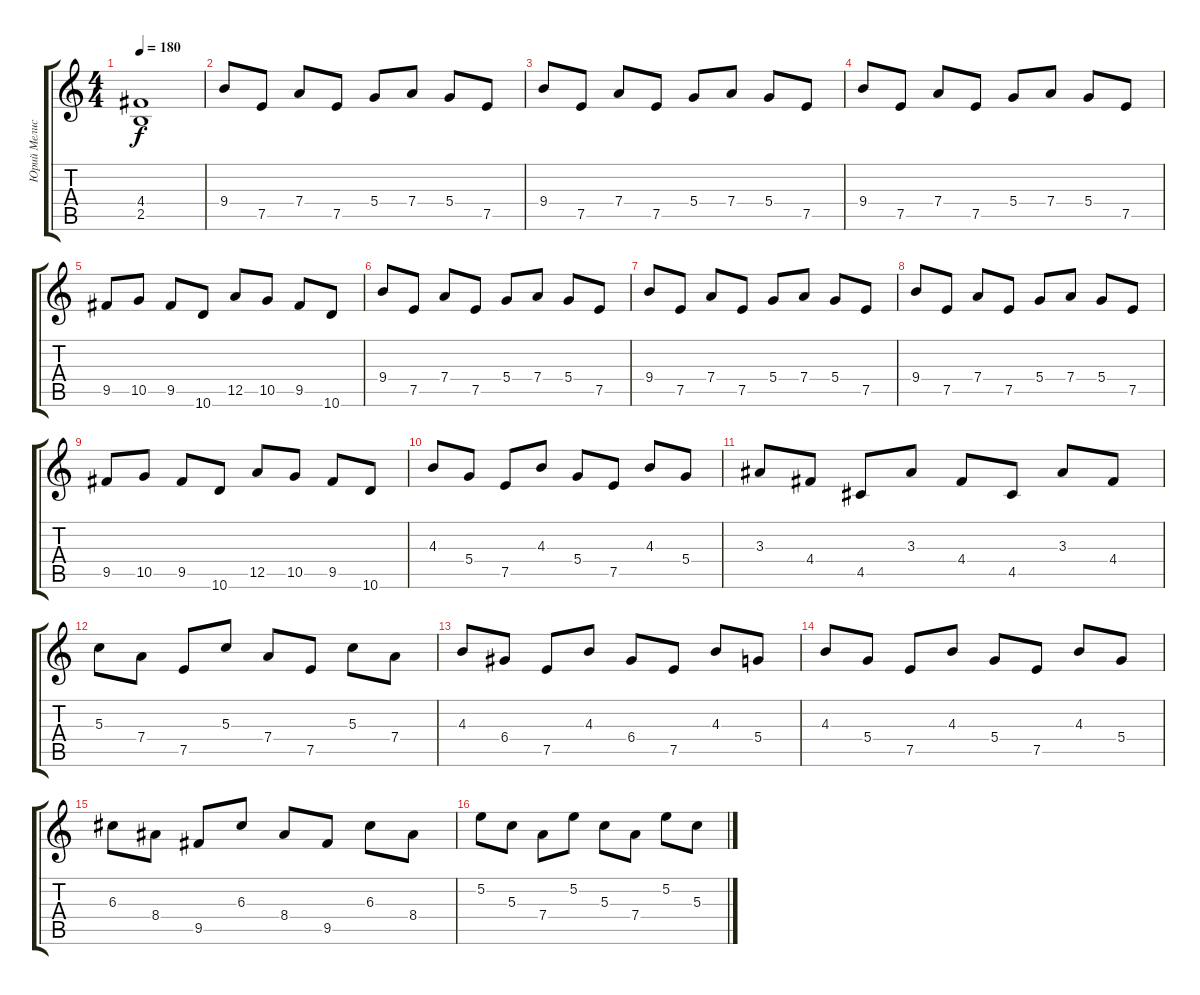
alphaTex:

\track ("Юрий Мелисов" "Юрий Мелис") {instrument overdrivenguitar}
\staff {score tabs}
\tuning (E4 B3 G3 D3 A2 E2) {hide}
\ts (4 4)
\tempo 180
\clef g2
\ks c
(4.4{t} 2.5{t}).1{dy f} |
9.4.8 7.5.8 7.4.8 7.5.8 5.4.8 7.4.8 5.4.8 7.5.8 |
9.4.8 7.5.8 7.4.8 7.5.8 5.4.8 7.4.8 5.4.8 7.5.8 |
9.4.8 7.5.8 7.4.8 7.5.8 5.4.8 7.4.8 5.4.8 7.5.8 |
9.5.8 10.5.8 9.5.8 10.6.8 12.5.8 10.5.8 9.5.8 10.6.8 |
9.4.8 7.5.8 7.4.8 7.5.8 5.4.8 7.4.8 5.4.8 7.5.8 |
9.4.8 7.5.8 7.4.8 7.5.8 5.4.8 7.4.8 5.4.8 7.5.8 |
9.4.8 7.5.8 7.4.8 7.5.8 5.4.8 7.4.8 5.4.8 7.5.8 |
9.5.8 10.5.8 9.5.8 10.6.8 12.5.8 10.5.8 9.5.8 10.6.8 |
4.3.8{balance 8} 5.4.8 7.5.8 4.3.8 5.4.8 7.5.8 4.3.8 5.4.8 |
3.3.8 4.4.8 4.5.8 3.3.8 4.4.8 4.5.8 3.3.8 4.4.8 |
5.3.8 7.4.8 7.5.8 5.3.8 7.4.8 7.5.8 5.3.8 7.4.8 |
4.3.8 6.4.8 7.5.8 4.3.8 6.4.8 7.5.8 4.3.8 5.4.8 |
4.3.8 5.4.8 7.5.8 4.3.8 5.4.8 7.5.8 4.3.8 5.4.8 |
6.3.8 8.4.8 9.5.8 6.3.8 8.4.8 9.5.8 6.3.8 8.4.8 |
5.2.8 5.3.8 7.4.8 5.2.8 5.3.8 7.4.8 5.2.8 5.3.8
